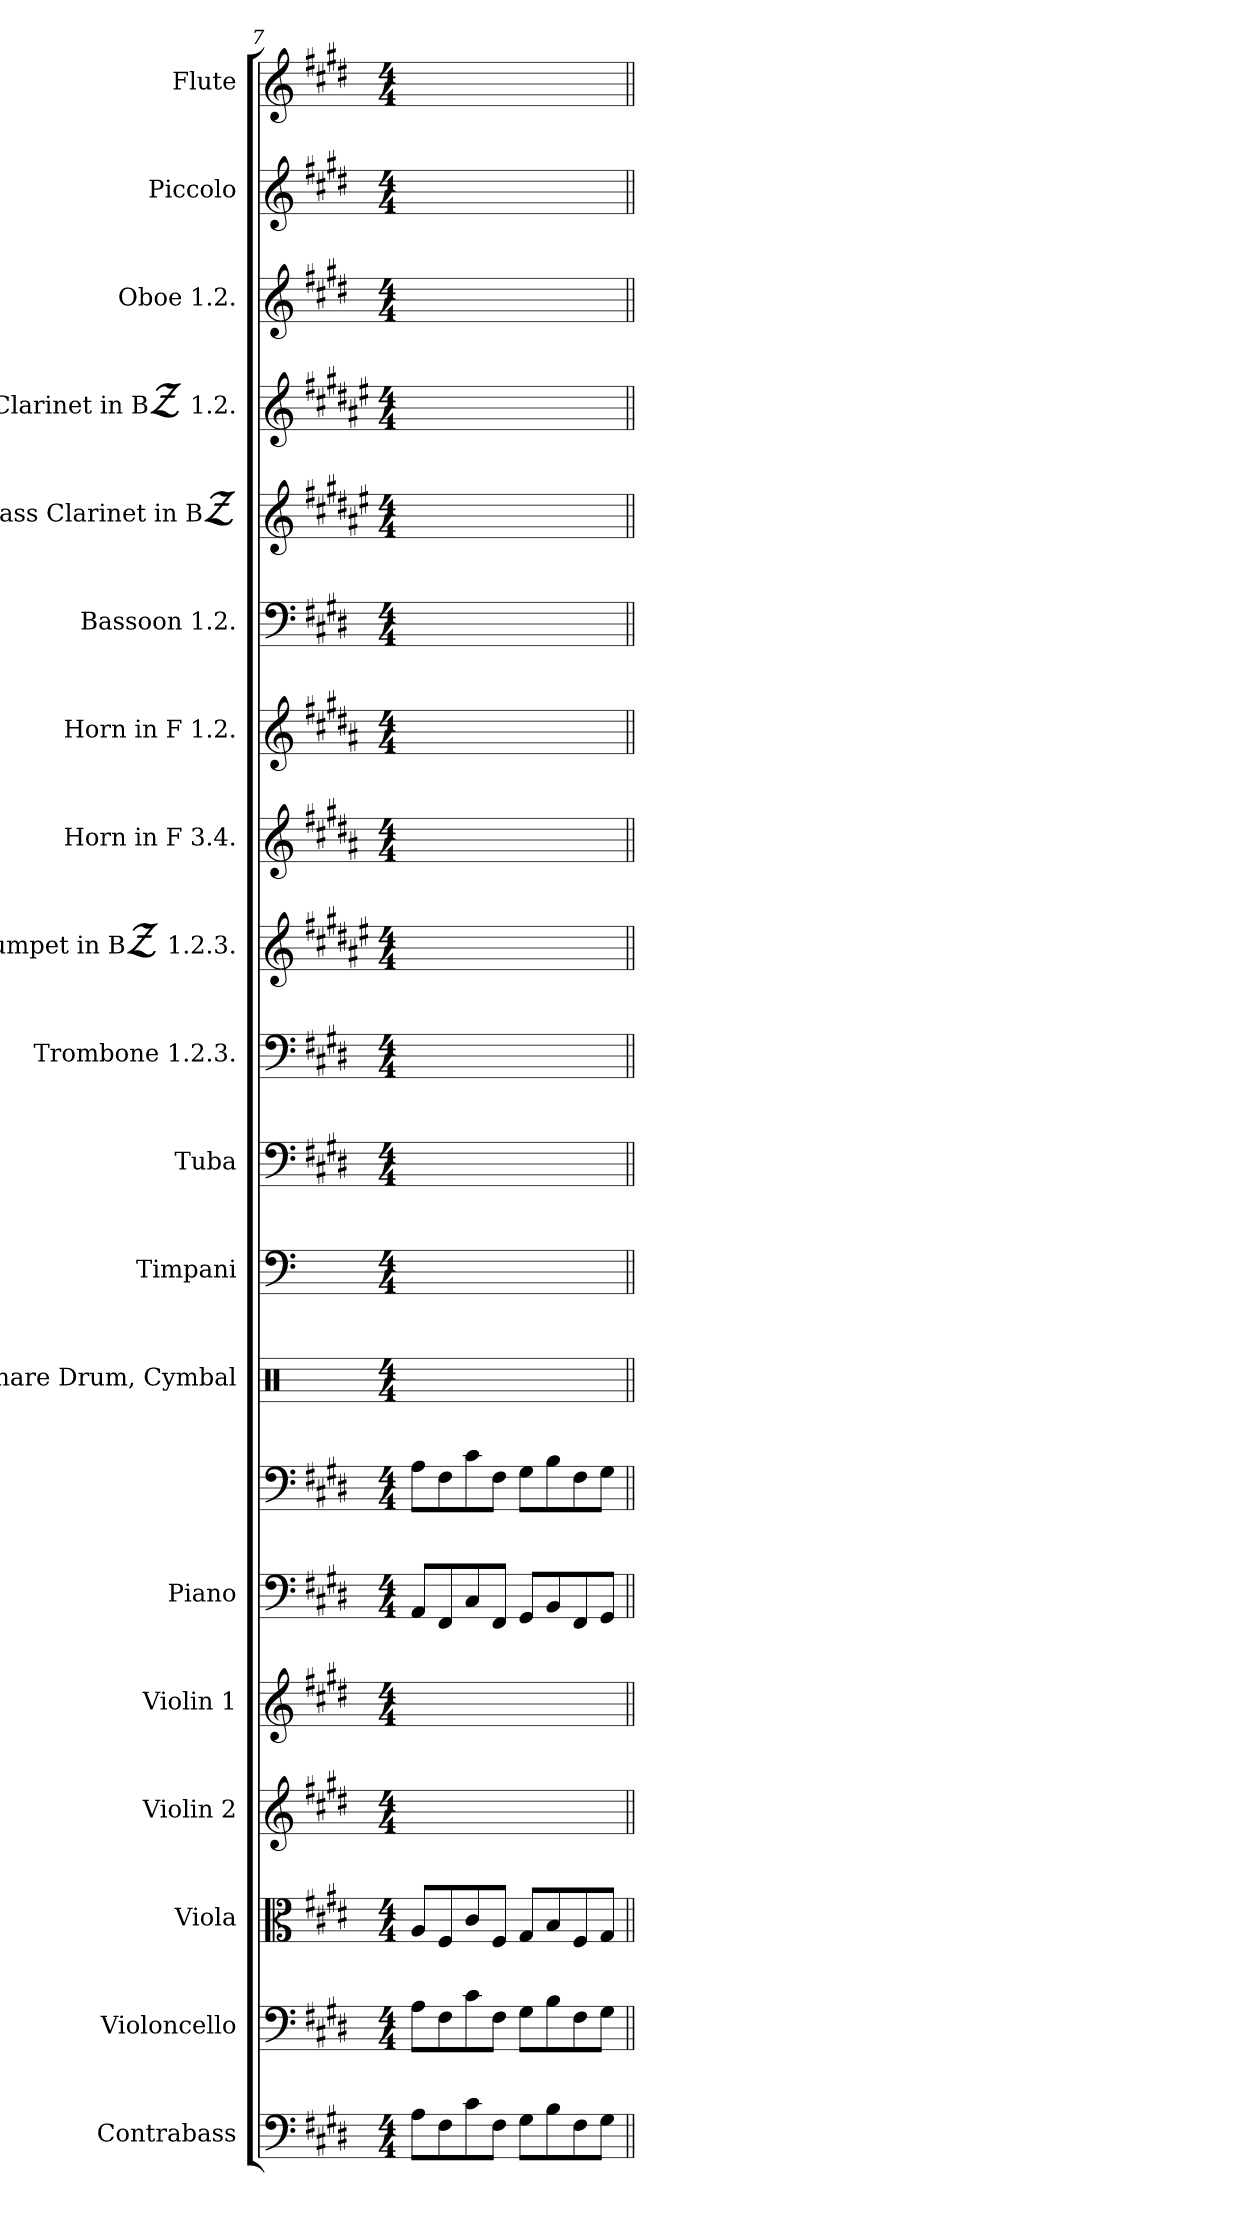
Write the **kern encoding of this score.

**kern	**kern	**kern	**kern	**kern	**kern	**kern	**kern	**kern	**kern	**kern	**kern	**kern	**kern	**kern	**kern	**kern	**kern	**kern	**kern
*part19	*part18	*part17	*part16	*part15	*part14	*part14	*part13	*part12	*part11	*part10	*part9	*part8	*part7	*part6	*part5	*part4	*part3	*part2	*part1
*staff20	*staff19	*staff18	*staff17	*staff16	*staff15	*staff14	*staff13	*staff12	*staff11	*staff10	*staff9	*staff8	*staff7	*staff6	*staff5	*staff4	*staff3	*staff2	*staff1
*I"Contrabass	*I"Violoncello	*I"Viola	*I"Violin 2	*I"Violin 1	*I"Piano	*	*I"Snare Drum, Cymbal	*I"Timpani	*I"Tuba	*I"Trombone 1.2.3.	*I"Trumpet in Bb 1.2.3.	*I"Horn in F 3.4.	*I"Horn in F 1.2.	*I"Bassoon 1.2.	*I"Bass Clarinet in Bb	*I"Clarinet in Bb 1.2.	*I"Oboe 1.2.	*I"Piccolo	*I"Flute
*I'Cb.	*I'Vc.	*I'Vla.	*I'Vln. 2	*I'Vln. 1	*I'Pno	*	*I'Drums.	*I'Timp.	*I'Tba.	*I'1.2.3.Tbn.	*I'1.2.3.Tpt.	*I'3..4.Hn.	*I'1.2.Hn.	*I'1.2.Bsn.	*I'B. Cl.	*I'1.2.Cl.	*I'1.2.Ob.	*I'Picc.	*I'Fl.
*clefF4	*clefF4	*clefC3	*clefG2	*clefG2	*clefF4	*clefF4	*clefX	*clefF4	*clefF4	*clefF4	*clefG2	*clefG2	*clefG2	*clefF4	*clefG2	*clefG2	*clefG2	*clefG2	*clefG2
*ITrd7c12	*	*	*	*	*	*	*	*	*	*	*ITrd1c2	*ITrd4c7	*ITrd4c7	*	*ITrd1c2	*ITrd1c2	*	*ITrd-7c-12	*
*k[f#c#g#d#]	*k[f#c#g#d#]	*k[f#c#g#d#]	*k[f#c#g#d#]	*k[f#c#g#d#]	*k[f#c#g#d#]	*k[f#c#g#d#]	*k[]	*k[]	*k[f#c#g#d#]	*k[f#c#g#d#]	*k[f#c#g#d#]	*k[f#c#g#d#]	*k[f#c#g#d#]	*k[f#c#g#d#]	*k[f#c#g#d#]	*k[f#c#g#d#]	*k[f#c#g#d#]	*k[f#c#g#d#]	*k[f#c#g#d#]
*E:	*E:	*E:	*E:	*E:	*E:	*E:	*C:	*C:	*E:	*E:	*E:	*E:	*E:	*E:	*E:	*E:	*E:	*E:	*E:
*M4/4	*M4/4	*M4/4	*M4/4	*M4/4	*M4/4	*M4/4	*M4/4	*M4/4	*M4/4	*M4/4	*M4/4	*M4/4	*M4/4	*M4/4	*M4/4	*M4/4	*M4/4	*M4/4	*M4/4
=7	=7	=7	=7	=7	=7	=7	=7	=7	=7	=7	=7	=7	=7	=7	=7	=7	=7	=7	=7
8AAL	8AL	8AL	2ryy	2ryy	8AAL	8AL	1ryy	1ryy	4ryy	4ryy	4ryy	2ryy	2ryy	4ryy	4ryy	4ryy	4ryy	2ryy	2ryy
8FF#	8F#	8F#	.	.	8FF#	8F#	.	.	.	.	.	.	.	.	.	.	.	.	.
8C#	8c#	8c#	.	.	8C#	8c#	.	.	8ryy	8ryy	8ryy	.	.	8ryy	8ryy	8ryy	8ryy	.	.
8FF#J	8F#J	8F#J	.	.	8FF#J	8F#J	.	.	8ryy	8ryy	8ryy	.	.	8ryy	8ryy	8ryy	8ryy	.	.
8GG#L	8G#L	8G#L	8ryy	8ryy	8GG#L	8G#L	.	.	2ryy	2ryy	2ryy	8ryy	8ryy	2ryy	2ryy	2ryy	2ryy	8ryy	8ryy
8BB	8B	8B	4ryy	4ryy	8BB	8B	.	.	.	.	.	4ryy	4ryy	.	.	.	.	4ryy	4ryy
8FF#	8F#	8F#	.	.	8FF#	8F#	.	.	.	.	.	.	.	.	.	.	.	.	.
8GG#J	8G#J	8G#J	8ryy	8ryy	8GG#J	8G#J	.	.	.	.	.	8ryy	8ryy	.	.	.	.	8ryy	8ryy
=||	=||	=||	=||	=||	=||	=||	=||	=||	=||	=||	=||	=||	=||	=||	=||	=||	=||	=||	=||
*-	*-	*-	*-	*-	*-	*-	*-	*-	*-	*-	*-	*-	*-	*-	*-	*-	*-	*-	*-
